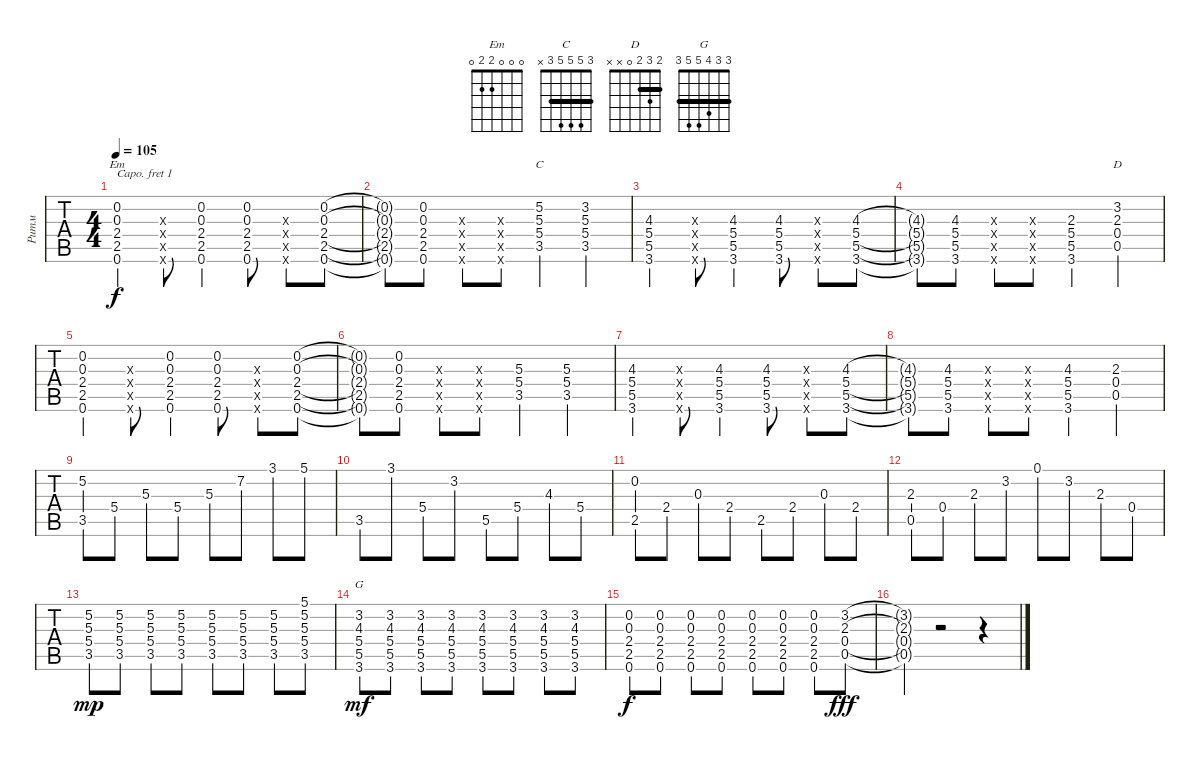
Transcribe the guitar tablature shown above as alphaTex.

\track ("Ритм" "Ритм") {instrument acousticguitarnylon}
\staff {tabs}
\capo 1
\tuning (E4 B3 G3 D3 A2 E2) {hide}
\chord ("Em" 0 0 0 2 2 0)
\chord ("C" 3 5 5 5 3 x) {barre 3}
\chord ("D" 2 3 2 0 x x) {barre 2}
\chord ("G" 3 3 4 5 5 3) {barre 3}
\ts (4 4)
\tempo 105
\clef g2
\ks gminor
(0.2 0.3 2.4 2.5 0.6).4{ch "Em" dy f} (0.3{x} 0.4{x} 0.5{x} 0.6{x}).8 (0.2 0.3 2.4 2.5 0.6).4 (0.2 0.3 2.4 2.5 0.6).8 (0.3{x} 0.4{x} 0.5{x} 0.6{x}).8 (0.2 0.3 2.4 2.5 0.6).8 |
(0.2{t} 0.3{t} 2.4{t} 2.5{t} 0.6{t}).8 (0.2 0.3 2.4 2.5 0.6).8 (0.3{x} 0.4{x} 0.5{x} 0.6{x}).8 (0.3{x} 0.4{x} 0.5{x} 0.6{x}).8 (5.2 5.3 5.4 3.5).4{ch "C"} (3.2 5.3 5.4 3.5).4 |
(4.3 5.4 5.5 3.6).4 (0.3{x} 0.4{x} 0.5{x} 0.6{x}).8 (4.3 5.4 5.5 3.6).4 (4.3 5.4 5.5 3.6).8 (0.3{x} 0.4{x} 0.5{x} 0.6{x}).8 (4.3 5.4 5.5 3.6).8 |
(4.3{t} 5.4{t} 5.5{t} 3.6{t}).8 (4.3 5.4 5.5 3.6).8 (0.3{x} 0.4{x} 0.5{x} 0.6{x}).8 (0.3{x} 0.4{x} 0.5{x} 0.6{x}).8 (2.3 5.4 5.5 3.6).4 (3.2 2.3 0.4 0.5).4{ch "D"} |
(0.2 0.3 2.4 2.5 0.6).4 (0.3{x} 0.4{x} 0.5{x} 0.6{x}).8 (0.2 0.3 2.4 2.5 0.6).4 (0.2 0.3 2.4 2.5 0.6).8 (0.3{x} 0.4{x} 0.5{x} 0.6{x}).8 (0.2 0.3 2.4 2.5 0.6).8 |
(0.2{t} 0.3{t} 2.4{t} 2.5{t} 0.6{t}).8 (0.2 0.3 2.4 2.5 0.6).8 (0.3{x} 0.4{x} 0.5{x} 0.6{x}).8 (0.3{x} 0.4{x} 0.5{x} 0.6{x}).8 (5.3 5.4 3.5).4 (5.3 5.4 3.5).4 |
(4.3 5.4 5.5 3.6).4 (0.3{x} 0.4{x} 0.5{x} 0.6{x}).8 (4.3 5.4 5.5 3.6).4 (4.3 5.4 5.5 3.6).8 (0.3{x} 0.4{x} 0.5{x} 0.6{x}).8 (4.3 5.4 5.5 3.6).8 |
(4.3{t} 5.4{t} 5.5{t} 3.6{t}).8 (4.3 5.4 5.5 3.6).8 (0.3{x} 0.4{x} 0.5{x} 0.6{x}).8 (0.3{x} 0.4{x} 0.5{x} 0.6{x}).8 (4.3 5.4 5.5 3.6).4 (2.3 0.4 0.5).4 |
(5.2 3.5).8 5.4.8 5.3.8 5.4.8 5.3.8 7.2.8 3.1.8 5.1.8 |
3.5.8 3.1.8 5.4.8 3.2.8 5.5.8 5.4.8 4.3.8 5.4.8 |
(0.2 2.5).8 2.4.8 0.3.8 2.4.8 2.5.8 2.4.8 0.3.8 2.4.8 |
(2.3 0.5).8 0.4.8 2.3.8 3.2.8 0.1.8 3.2.8 2.3.8 0.4.8 |
(5.2 5.3 5.4 3.5).8{dy mp} (5.2 5.3 5.4 3.5).8 (5.2 5.3 5.4 3.5).8 (5.2 5.3 5.4 3.5).8 (5.2 5.3 5.4 3.5).8 (5.2 5.3 5.4 3.5).8 (5.2 5.3 5.4 3.5).8 (5.1 5.2 5.3 5.4 3.5).8 |
(3.2 4.3 5.4 5.5 3.6).8{ch "G" dy mf} (3.2 4.3 5.4 5.5 3.6).8 (3.2 4.3 5.4 5.5 3.6).8 (3.2 4.3 5.4 5.5 3.6).8 (3.2 4.3 5.4 5.5 3.6).8 (3.2 4.3 5.4 5.5 3.6).8 (3.2 4.3 5.4 5.5 3.6).8 (3.2 4.3 5.4 5.5 3.6).8 |
(0.2 0.3 2.4 2.5 0.6).8{dy f} (0.2 0.3 2.4 2.5 0.6).8 (0.2 0.3 2.4 2.5 0.6).8 (0.2 0.3 2.4 2.5 0.6).8 (0.2 0.3 2.4 2.5 0.6).8 (0.2 0.3 2.4 2.5 0.6).8 (0.2 0.3 2.4 2.5 0.6).8 (3.2 2.3 0.4 0.5).8{dy fff} |
(3.2{t} 2.3{t} 0.4{t} 0.5{t}).4 r.2 r.4
